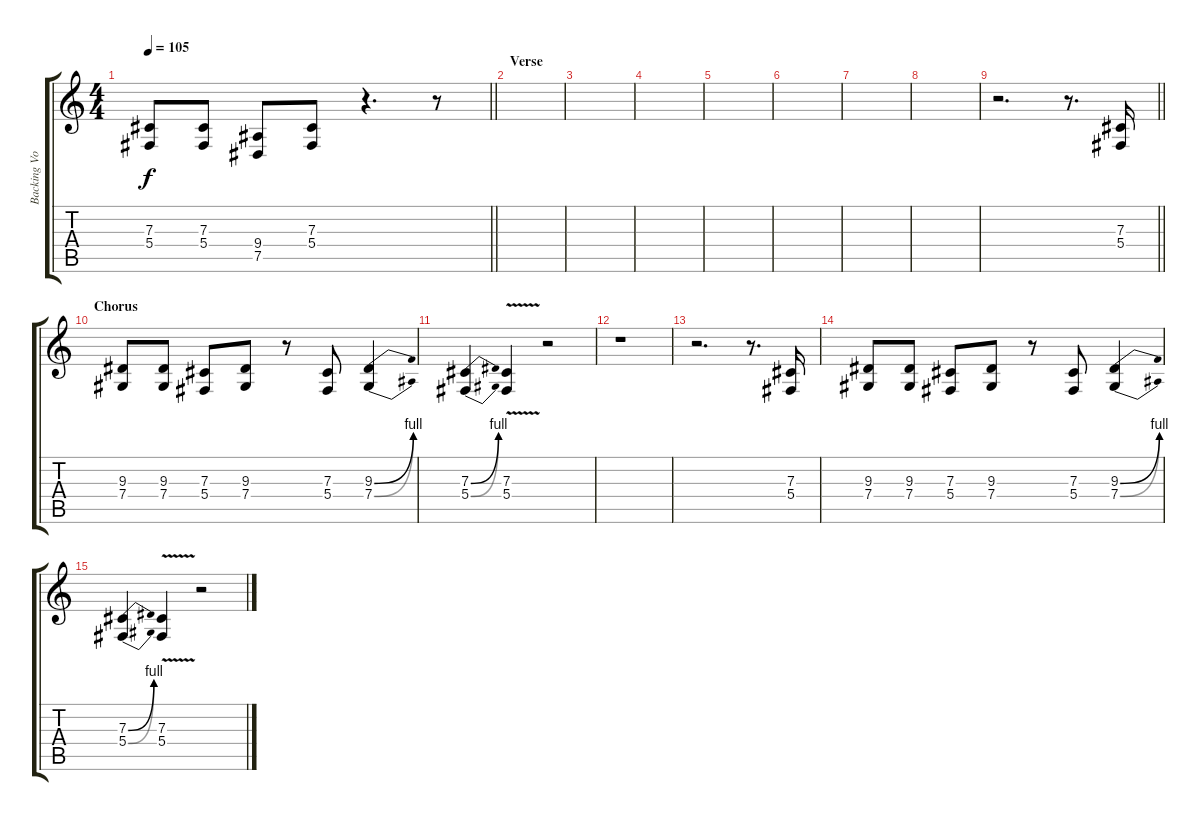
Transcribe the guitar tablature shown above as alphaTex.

\track ("Backing Vocals and Effects" "Backing Vo") {instrument applause}
\staff {score tabs}
\tuning (Eb4 Bb3 Gb3 Db3 Ab2 Eb2) {hide}
\ts (4 4)
\tempo 105
\clef g2
\barLineRight lightlight
\ks c
(7.3 5.4).8{dy f} (7.3 5.4).8 (9.4 7.5).8 (7.3 5.4).8 r.4{d} r.8 |
\section ("" "Verse")
|
|
|
|
|
|
|
\barLineRight lightlight
r.2{d} r.8{d} (7.3 5.4).16 |
\section ("" "Chorus")
(9.3 7.4).8 (9.3 7.4).8 (7.3 5.4).8 (9.3 7.4).8 r.8 (7.3 5.4).8 (9.3{be (bend 0 0 60 4)} 7.4{be (bend 0 0 60 4)}).4 |
(7.3{be (bend 0 0 60 4)} 5.4{be (bend 0 0 60 4)}).4 (7.3{v} 5.4{v}).4 r.2 |
r.1 |
r.2{d} r.8{d} (7.3 5.4).16 |
(9.3 7.4).8 (9.3 7.4).8 (7.3 5.4).8 (9.3 7.4).8 r.8 (7.3 5.4).8 (9.3{be (bend 0 0 60 4)} 7.4{be (bend 0 0 60 4)}).4 |
(7.3{be (bend 0 0 60 4)} 5.4{be (bend 0 0 60 4)}).4 (7.3{v} 5.4{v}).4 r.2
